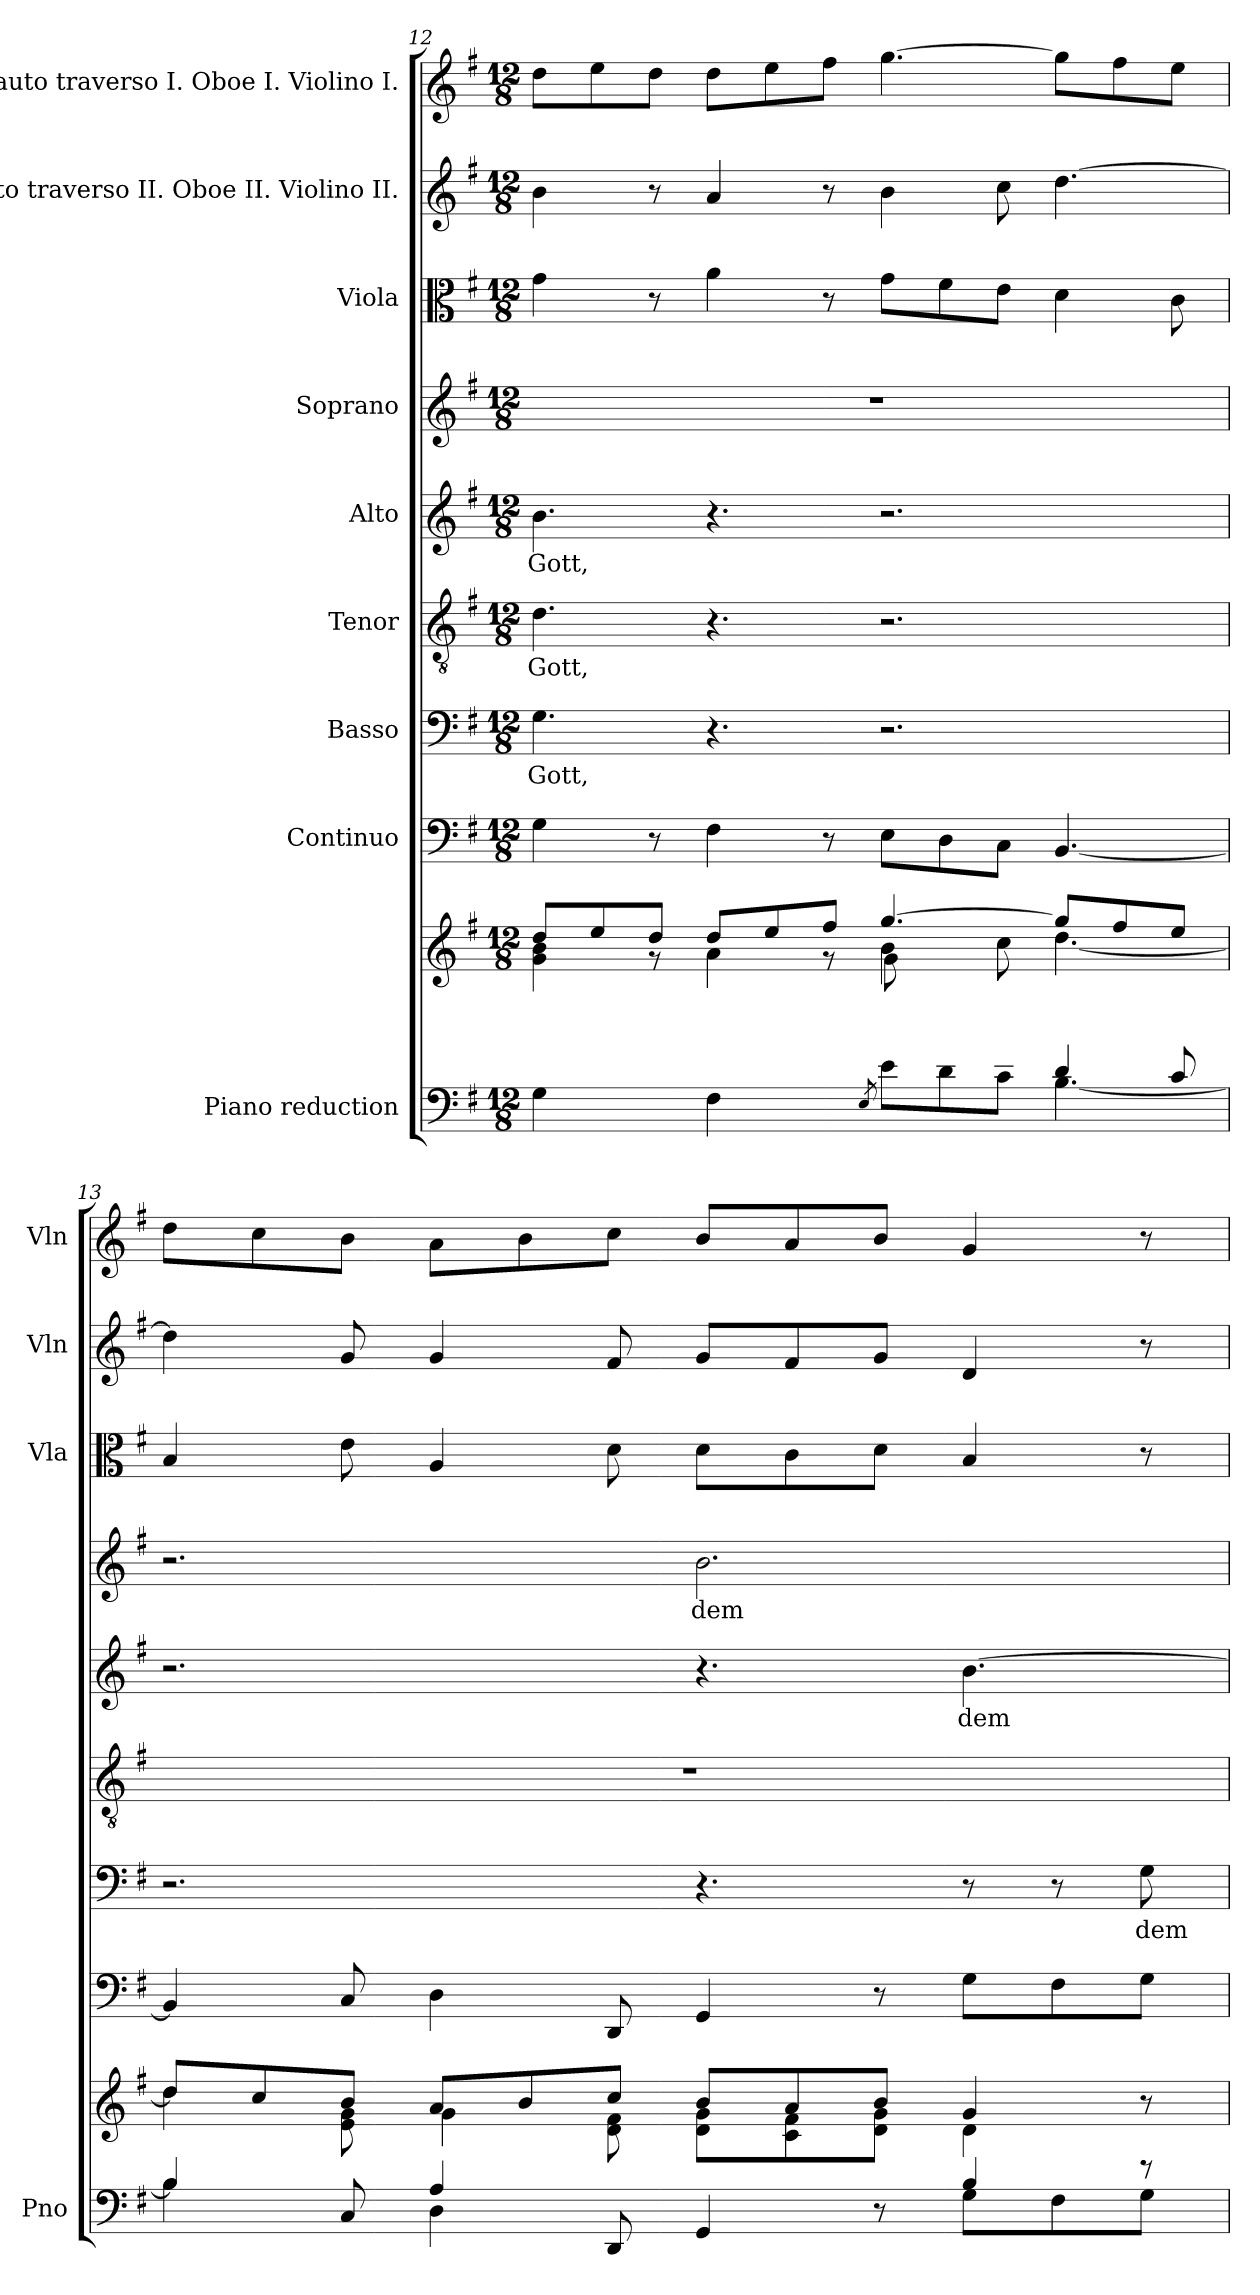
**kern	**kern	**kern	**kern	**text	**kern	**text	**kern	**text	**kern	**text	**kern	**kern	**kern
*part9	*part9	*part8	*part7	*part7	*part6	*part6	*part5	*part5	*part4	*part4	*part3	*part2	*part1
*staff10	*staff9	*staff8	*staff7	*staff7	*staff6	*staff6	*staff5	*staff5	*staff4	*staff4	*staff3	*staff2	*staff1
*I"Piano reduction	*	*I"Continuo	*I"Basso	*	*I"Tenor	*	*I"Alto	*	*I"Soprano	*	*I"Viola	*I"Flauto traverso II. Oboe II. Violino II.	*I"Flauto traverso I. Oboe I. Violino I.
*I'Pno	*	*	*	*	*	*	*	*	*	*	*I'Vla	*I'Vln	*I'Vln
!!LO:PB:g=z
*clefF4	*clefG2	*clefF4	*clefF4	*	*clefGv2	*	*clefG2	*	*clefG2	*	*clefC3	*clefG2	*clefG2
*k[f#]	*k[f#]	*k[f#]	*k[f#]	*	*k[f#]	*	*k[f#]	*	*k[f#]	*	*k[f#]	*k[f#]	*k[f#]
*M12/8	*M12/8	*M12/8	*M12/8	*	*M12/8	*	*M12/8	*	*M12/8	*	*M12/8	*M12/8	*M12/8
=12	=12	=12	=12	=12	=12	=12	=12	=12	=12	=12	=12	=12	=12
*^	*^	*	*	*	*	*	*	*	*	*	*	*	*
*	*	*	*^	*	*	*	*	*	*	*	*	*	*	*	*
!	!	!	!	!	!	!	!LO:LY:b	!	!LO:LY:b	!	!LO:LY:b	!	!	!	!	!
4ryy	4G\	8dd/L	4g\ 4b\	2.ryy	4G\	4.G\	Gott,	4.d\	Gott,	4.b\	Gott,	1.r	.	4g\	4b\	8dd\L
.	.	8ee/	.	.	.	.	.	.	.	.	.	.	.	.	.	8ee\
8r	8ryy	8dd/J	8r	.	8r	.	.	.	.	.	.	.	.	8r	8r	8dd\J
4ryy	4F#\	8dd/L	4a\	.	4F#\	4.r	.	4.r	.	4.r	.	.	.	4a\	4a/	8dd\L
.	.	8ee/	.	.	.	.	.	.	.	.	.	.	.	.	.	8ee\
8r	8ryy	8ff#/J	8r	.	8r	.	.	.	.	.	.	.	.	8r	8r	8ff#\J
.	8qE/	.	.	.	.	.	.	.	.	.	.	.	.	.	.	.
8ryy	8e\L	[4.gg/	4b\	8g\L	8E\L	2.r	.	2.r	.	2.r	.	.	.	8g\L	4b\	[4.gg\
8f#/	8d\	.	.	2ryy	8D\	.	.	.	.	.	.	.	.	8f#\	.	.
8e/J	8c\J	.	8cc\	.	8C\J	.	.	.	.	.	.	.	.	8e\J	8cc\	.
4d/	[4.B\	8gg/L]	[4.dd\	.	[4.BB/	.	.	.	.	.	.	.	.	4d\	[4.dd\	8gg\L]
.	.	8ff#/	.	.	.	.	.	.	.	.	.	.	.	.	.	8ff#\
8c/	.	8ee/J	.	8ryy	.	.	.	.	.	.	.	.	.	8c\	.	8ee\J
*	*	*	*v	*v	*	*	*	*	*	*	*	*	*	*	*	*
=13	=13	=13	=13	=13	=13	=13	=13	=13	=13	=13	=13	=13	=13	=13	=13
4B/	4B\]	8dd/L	4dd\]	4BB/]	2.r	.	1.r	.	2.r	.	2.r	.	4B/	4dd\]	8dd\L
.	.	8cc/	.	.	.	.	.	.	.	.	.	.	.	.	8cc\
8C/	8ryy	8b/J	8e\ 8g\	8C/	.	.	.	.	.	.	.	.	8e\	8g/	8b\J
4A/	4D\	8a/L	4g\	4D\	.	.	.	.	.	.	.	.	4A/	4g/	8a\L
.	.	8b/	.	.	.	.	.	.	.	.	.	.	.	.	8b\
8DD/	8ryy	8cc/J	8d\ 8f#\	8DD/	.	.	.	.	.	.	.	.	8d\	8f#/	8cc\J
!	!	!	!	!	!	!	!	!	!	!	!	!LO:LY:b	!	!	!
4GG/	4ryy	8b/L	8d\ 8g\L	4GG/	4.r	.	.	.	4.r	.	2.b\	dem	8d\L	8g/L	8b/L
.	.	8a/	8c\ 8f#\	.	.	.	.	.	.	.	.	.	8c\	8f#/	8a/
8r	8ryy	8b/J	8d\ 8g\J	8r	.	.	.	.	.	.	.	.	8d\J	8g/J	8b/J
!	!	!	!	!	!	!	!	!	!	!LO:LY:b	!	!	!	!	!
4B/	8G\L	4g/	4d\	8G\L	8r	.	.	.	[4.b\	dem	.	.	4B/	4d/	4g/
.	8F#\	.	.	8F#\	8r	.	.	.	.	.	.	.	.	.	.
!	!	!	!	!	!	!LO:LY:b	!	!	!	!	!	!	!	!	!
8r	8G\J	8r	8ryy	8G\J	8G\	dem	.	.	.	.	.	.	8r	8r	8r
*v	*v	*	*	*	*	*	*	*	*	*	*	*	*	*	*
*	*v	*v	*	*	*	*	*	*	*	*	*	*	*	*
=	=	=	=	=	=	=	=	=	=	=	=	=	=
*-	*-	*-	*-	*-	*-	*-	*-	*-	*-	*-	*-	*-	*-
